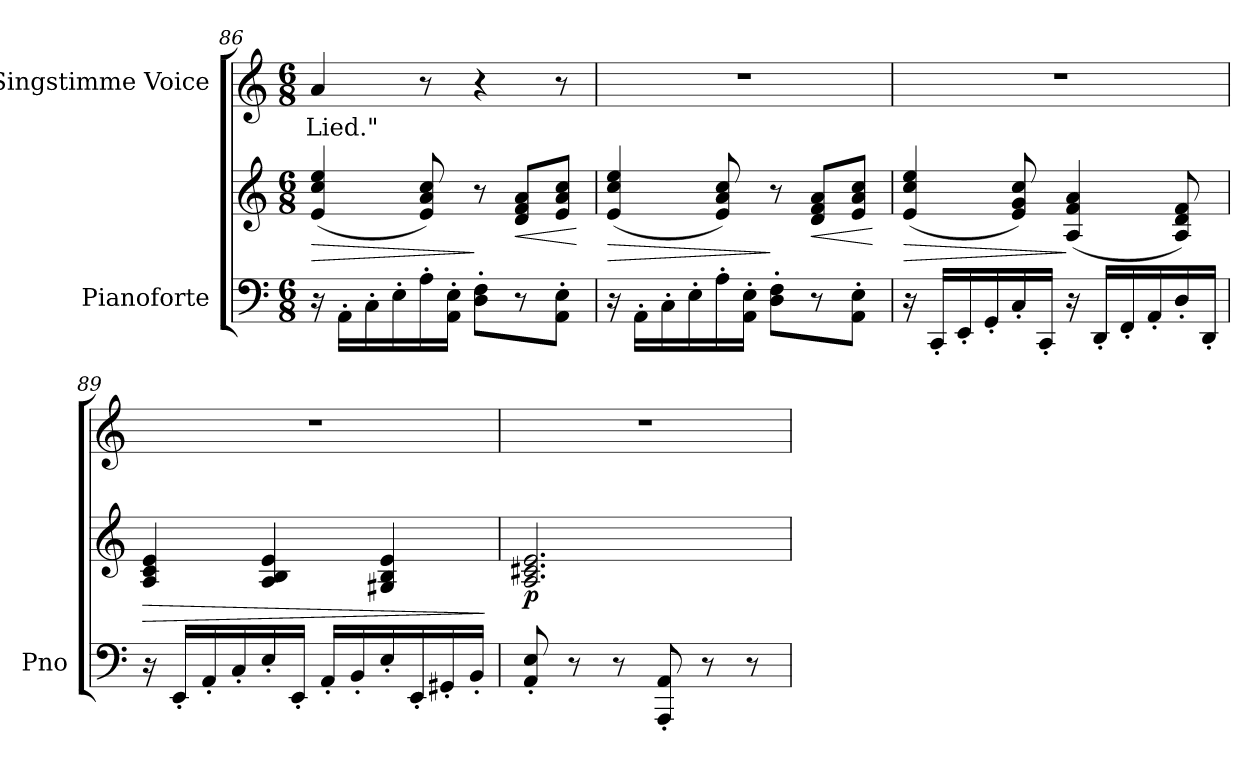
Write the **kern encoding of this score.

**kern	**kern	**dynam	**kern	**text
*part2	*part2	*part2	*part1	*part1
*staff3	*staff2	*staff2/3	*staff1	*staff1
*I"Pianoforte	*	*	*I"Singstimme Voice	*
*I'Pno	*	*	*	*
*clefF4	*clefG2	*	*clefG2	*
*k[]	*k[]	*	*k[]	*
*M6/8	*M6/8	*	*M6/8	*
=86	=86	=86	=86	=86
!	!	!LO:HP:b	!	!
16r	(>4e/ 4cc/ 4ee/	>	4a/	Lied."
16AA'\LL	.	.	.	.
16C'\	.	.	.	.
16E'\	.	.	.	.
16A'\	8e/ 8a/ 8cc/)	.	8r	.
16AA\' 16E\'JJ	.	.	.	.
8D\' 8F\'L	8r	]	4r	.
!	!	!LO:HP:b	!	!
8r	8d/ 8f/ 8a/L	<	.	.
8AA\' 8E\'J	8e/ 8a/ 8cc/J	.	8r	.
.	.	[	.	.
=87	=87	=87	=87	=87
!	!	!LO:HP:b	!	!
16r	(>4e/ 4cc/ 4ee/	>	2.r	.
16AA'\LL	.	.	.	.
16C'\	.	.	.	.
16E'\	.	.	.	.
16A'\	8e/ 8a/ 8cc/)	.	.	.
16AA\' 16E\'JJ	.	.	.	.
8D\' 8F\'L	8r	]	.	.
!	!	!LO:HP:b	!	!
8r	8d/ 8f/ 8a/L	<	.	.
8AA\' 8E\'J	8e/ 8a/ 8cc/J	.	.	.
.	.	[	.	.
=88	=88	=88	=88	=88
!	!	!LO:HP:b	!	!
16r	(>4e/ 4cc/ 4ee/	>	2.r	.
16CC'/LL	.	.	.	.
16EE'/	.	.	.	.
16GG'/	.	.	.	.
16C'/	8e/ 8g/ 8cc/)	.	.	.
16CC'/JJ	.	.	.	.
16r	(>4A/ 4f/ 4a/	]	.	.
16DD'/LL	.	.	.	.
16FF'/	.	.	.	.
16AA'/	.	.	.	.
16D'/	8A/ 8d/ 8f/)	.	.	.
16DD'/JJ	.	.	.	.
=89	=89	=89	=89	=89
!	!	!LO:HP:b	!	!
16r	4A/ 4c/ 4e/	>	2.r	.
16EE'/LL	.	.	.	.
16AA'/	.	.	.	.
16C'/	.	.	.	.
16E'/	4A/ 4B/ 4e/	.	.	.
16EE'/JJ	.	.	.	.
16AA'/LL	.	.	.	.
16BB'/	.	.	.	.
16E'/	4G#X/ 4B/ 4e/	.	.	.
16EE'/	.	.	.	.
16GG#X'/	.	.	.	.
16BB'/JJ	.	.	.	.
.	.	]	.	.
=90	=90	=90	=90	=90
!	!	!LO:DY:b	!	!
8AA/' 8E/'	2.A/ 2.c#X/ 2.e/	p	2.r	.
8r	.	.	.	.
8r	.	.	.	.
8AAA/' 8AA/'	.	.	.	.
8r	.	.	.	.
8r	.	.	.	.
=	=	=	=	=
*-	*-	*-	*-	*-
